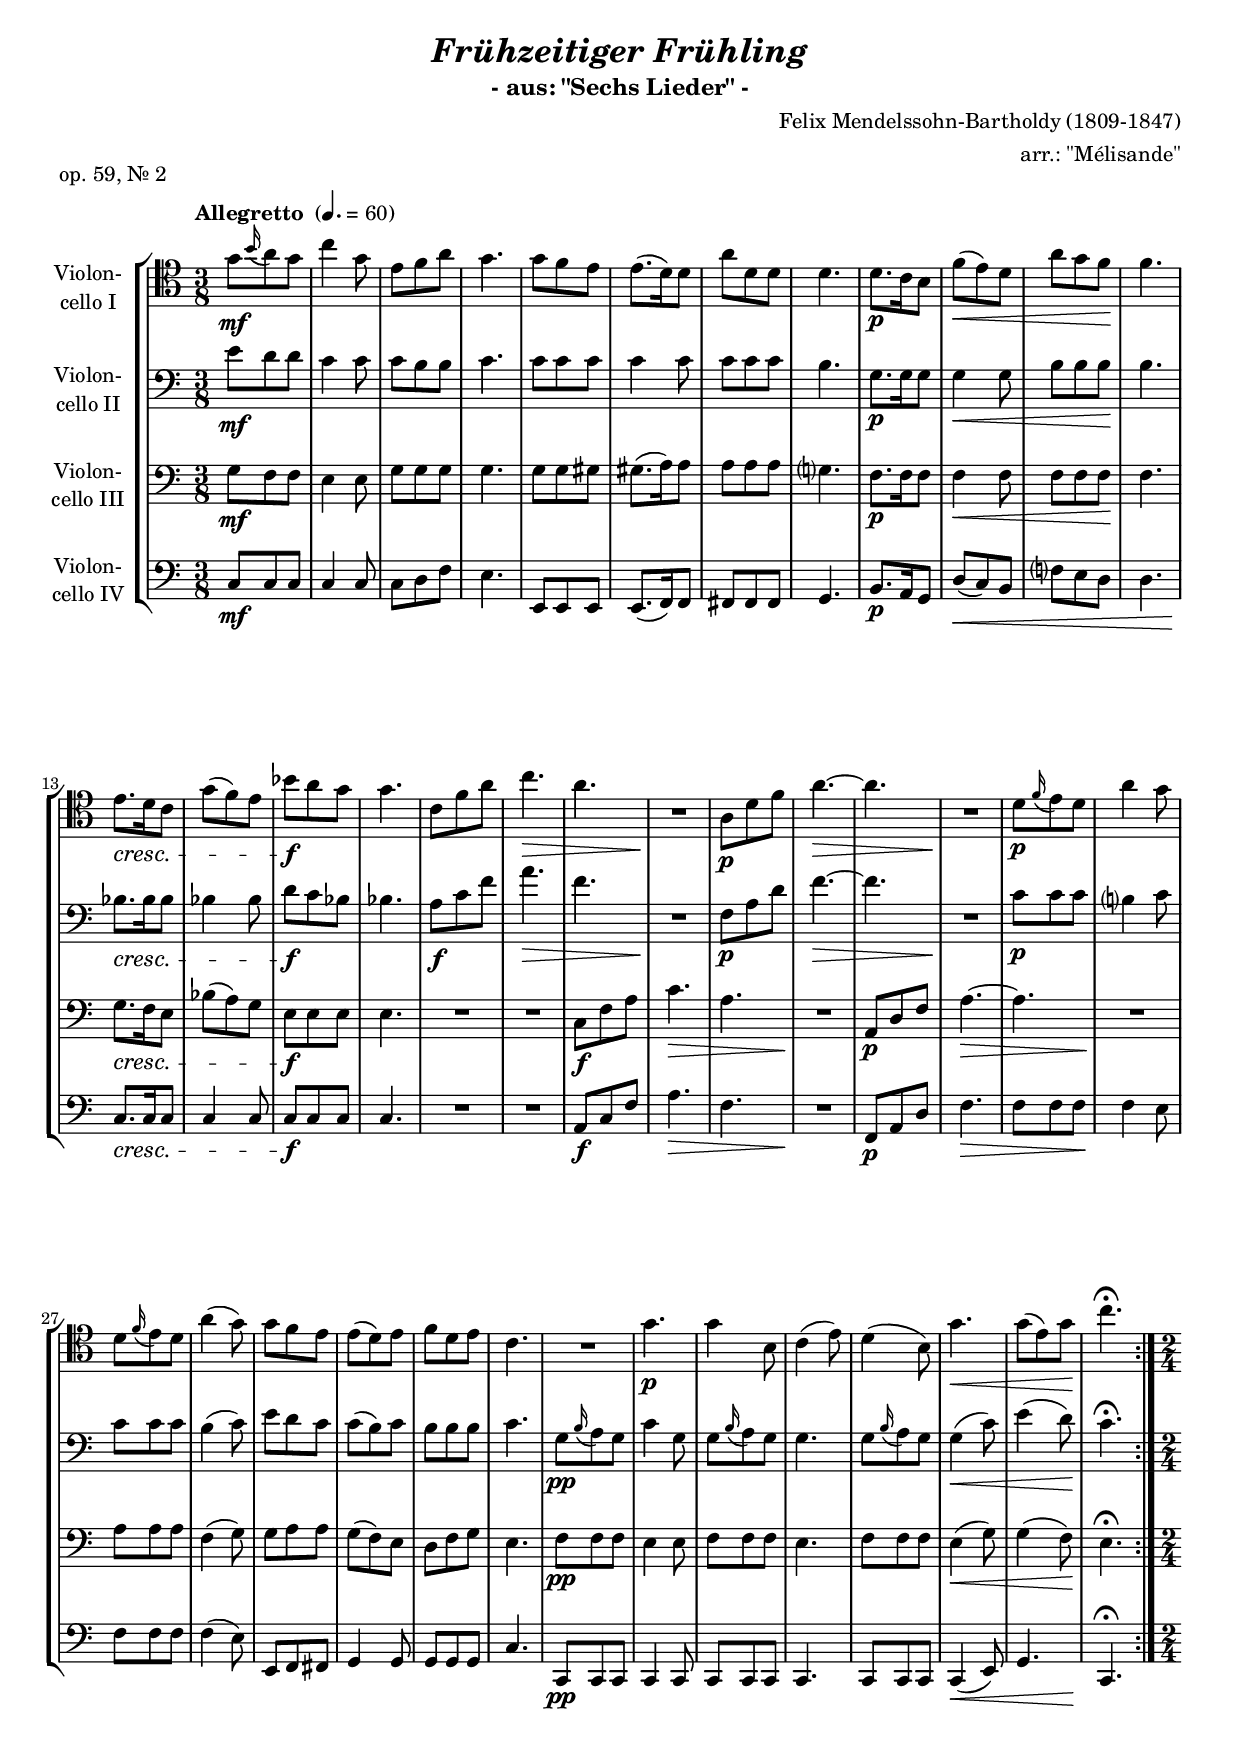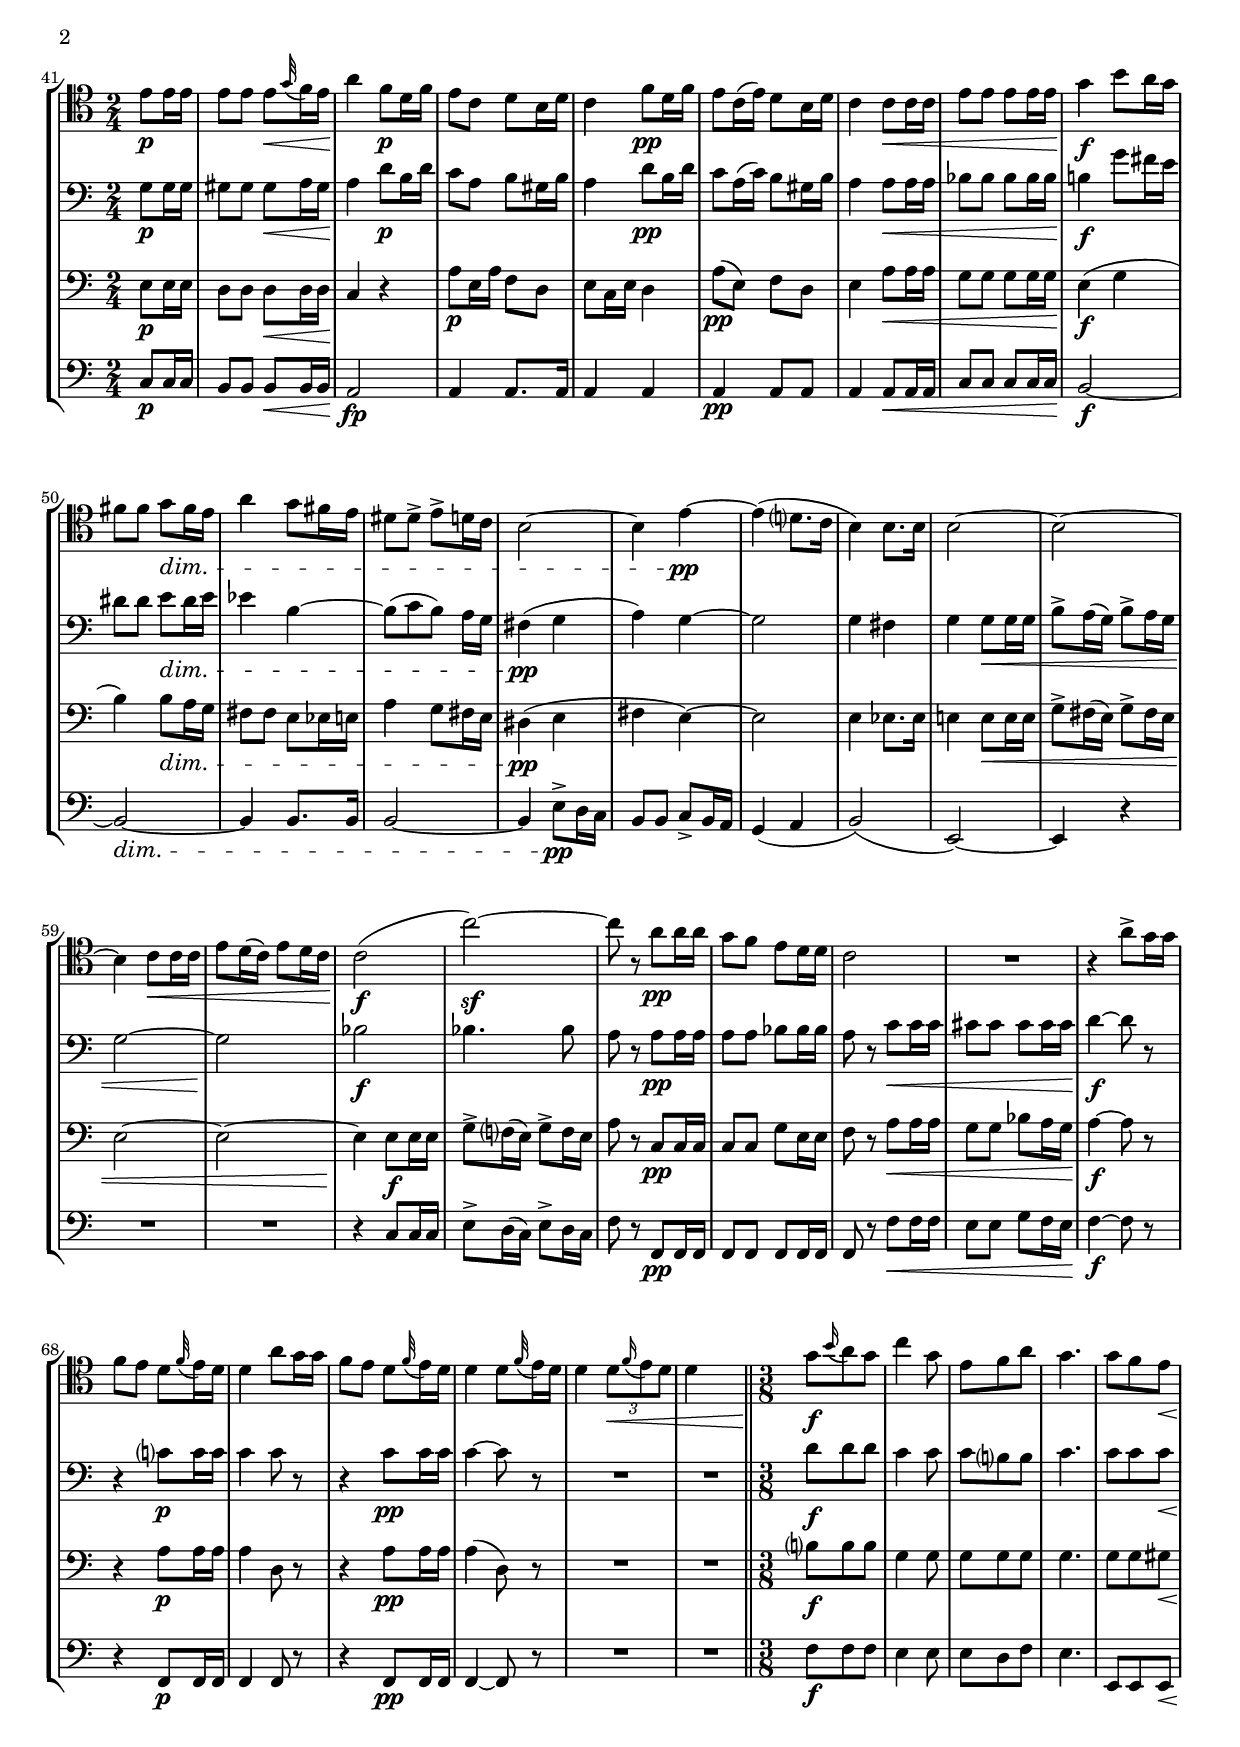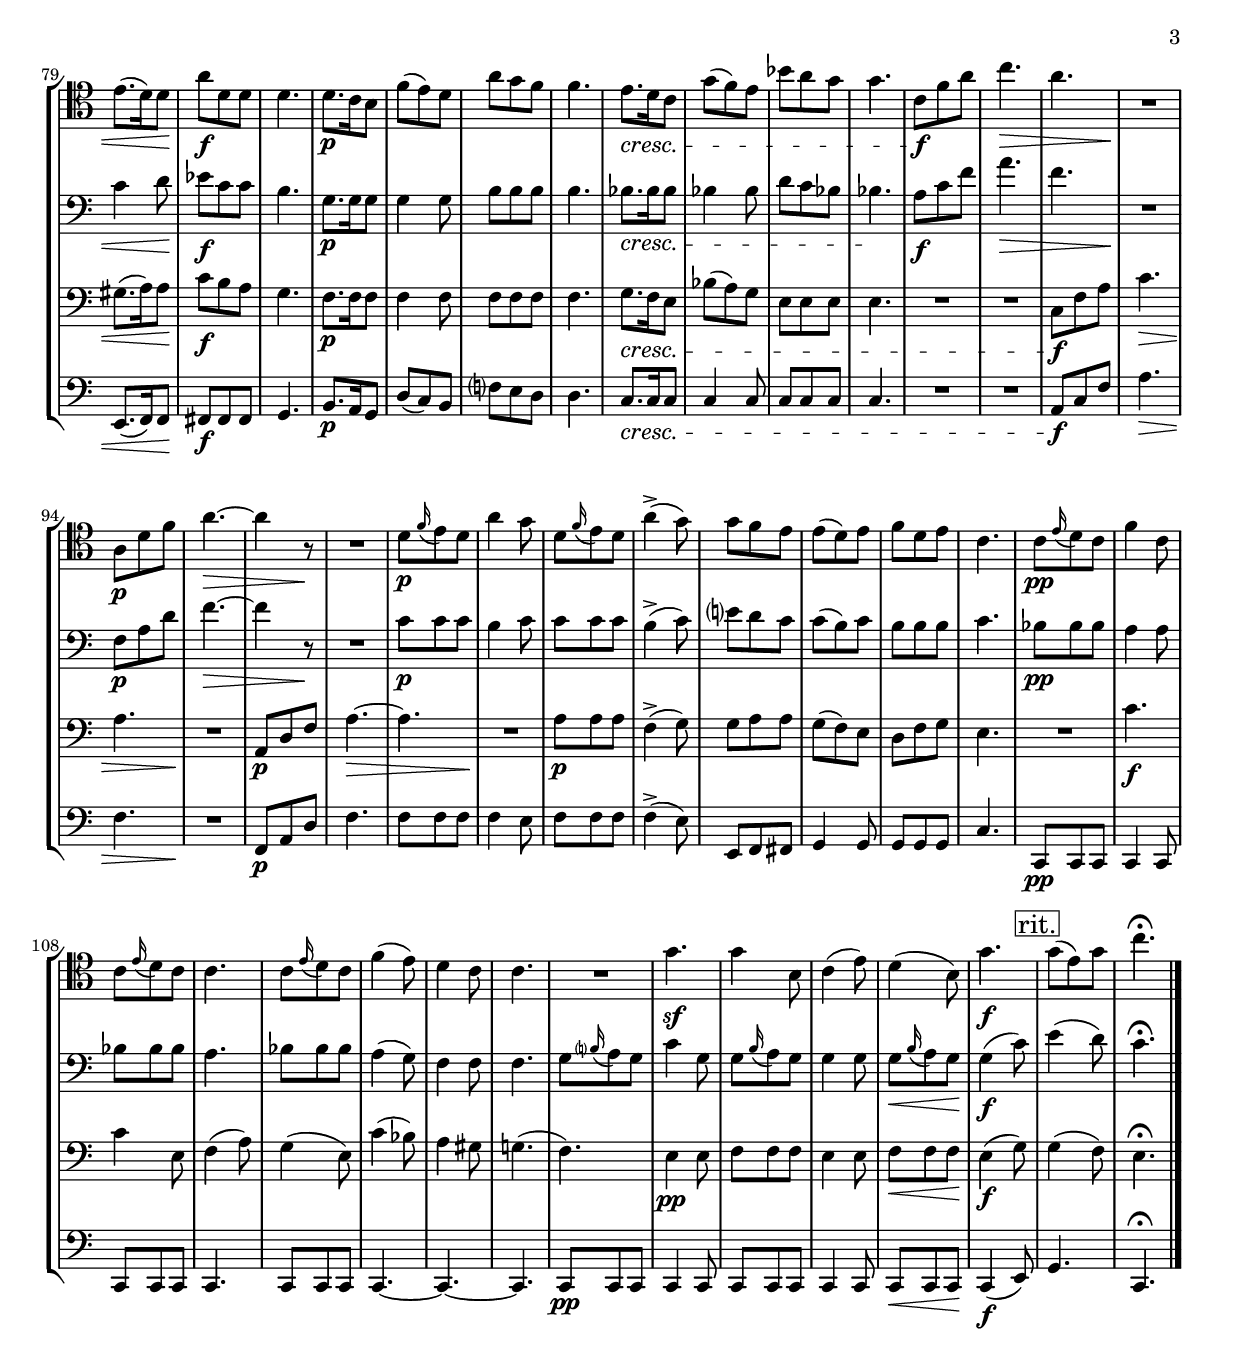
\version "2.18.2"
\include "deutsch.ly"
  
#(set-global-staff-size 18.2)

\header {
  title     = \markup \bold \italic "Frühzeitiger Frühling"
  subtitle  = "- aus: \"Sechs Lieder\" -"
  composer  = "Felix Mendelssohn-Bartholdy (1809-1847)"
  arranger  = "arr.: \"Mélisande\""
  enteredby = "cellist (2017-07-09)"
  piece     = "op. 59, Nr. 2"
}

voiceconsts = {
  \key c \major
  \time 3/8
  \clef "bass"
  \numericTimeSignature
  \compressFullBarRests
  % Set default beaming for all staves
%  \set Timing.beamExceptions = #'()
%  \set Timing.baseMoment     = #(ly:make-moment 1 4)
%  \set Timing.beatStructure  = #'(1 1 1)
  \tempo "Allegretto " 4.=60
}

mist = "string ensemble 1"
miba = "cello"

rit = \mark \markup \box "rit."

va = \relative c'' {
  \voiceconsts
  \clef "tenor"
  
  \repeat volta 2 {
    g8\mf \appoggiatura h16 a8 g
    c4 g8
    e f a
    g4.
    g8 f e
    e8.( d16) d8

    a' d, d
    d4.
    d8.\p c16 h8
    f'(\< e) d
    a' g f\!
    f4.
    e8.\cresc d16 c8

    g'( f) e
    b'\f a g
    g4.
    c,8 f a
    c4.\>
    a
    R\!
    a,8\p d f
    a4.~\>
    a

    R\!
    d,8\p \appoggiatura f16 e8 d
    a'4 g8
    d \appoggiatura f16 e8 d
    a'4( g8)
    g f e
    e( d) e

    f  d e
    c4.
    R
    g'\p
    g4 h,8
    c4( e8)
    d4( h8)
    g'4.\< g8( e) g\!
    c4.\fermata
  } \time 2/4 \partial 4

  e,8\p e16 e
  e8 e e\< \appoggiatura g32 f16 e\!
  a4 f8\p d16 f
  e8 c d h16 d

  c4 f8\pp d16 f
  e8 c16( e) d8 h16 d
  c4 c8\< c16 c
  e8 e e e16 e\!

  g4\f h8 a16 g
  fis8 fis g\dim fis16 e
  a4 g8 fis16 e
  dis8 dis-> e-> d16 c
  h2~

  h4 e~\pp
  e( d?8. c16
  h4) h8. h16
  h2~
  h~
  h4 c8\< c16 c
  e8 d16( c) e8 d16 c\!
  c2(\f

  c')~\sf
  c8 r a\pp a16 a
  g8 f e d16 d
  c2
  R
  r4 a'8-> g16 g

  f8 e d \appoggiatura f32 e16 d
  d4 a'8 g16 g
  f8 e d \appoggiatura f32 e16 d
  d4 d8  \appoggiatura f32 e16 d

  d4 \tuplet 3/2 4 { d8\< \appoggiatura f16 e8 d }
  d4 s \bar "||" \time 3/8
  g8\f \appoggiatura h16 a8 g
  c4 g8
  e f a
  g4.

  g8 f e\<
  e8.( d16) d8\!
  a'\f d, d
  d4.
  d8.\p c16 h8
  f'( e) d
  a' g f
  f4.

  e8.\cresc d16 c8
  g'( f) e
  b' a g
  g4.
  c,8\f f a
  c4.\>
  a
  R\!

  a,8\p d f
  a4.-~\>
  a4 r8\!
  R4.
  d,8\p \appoggiatura f16 e8 d
  a'4 g8
  d \appoggiatura f16 e8 d
  a'4(-> g8)
  g f e

  e( d) e
  f d e
  c4.
  c8\pp \appoggiatura e16 d8 c
  f4 c8
  c \appoggiatura e16 d8 c
  c4.

  c8 \appoggiatura e16 d8 c
  f4( e8)
  d4 c8
  c4.
  R
  g'\sf
  g4 h,8
  c4( e8)
  d4( h8)
  g'4.\f \rit

  g8( e) g
  c4.\fermata \bar "|."
}

vb = \relative c' {
  \voiceconsts
  
  \repeat volta 2 {
    e8\mf d d
    c4 c8
    c h h
    c4.
    c8 c c
    c4 c8

    c c c
    h4.
    g8.\p g16 g8
    g4\< g8
    h h h\!
    h4.
    b8.\cresc b16 b8

    b4 b8
    d\f c b
    b4.
    a8\f c f
    a4.\>
    f
    R\!
    f,8\p a d
    f4.~\>
    f

    R\!
    c8\p c c
    h?4 c8
    c c c
    h4( c8)
    e d c
    c( h) c

    h h h
    c4.
    g8\pp \appoggiatura h16 a8 g
    c4 g8
    g \appoggiatura h16 a8 g
    g4.
    g8 \appoggiatura h16 a8 g

    g4(\< c8)
    e4( d8)\!
    c4.\fermata
  } \time 2/4 \partial 4
  g8\p g16 g
  gis8 gis gis\< a16 gis\!
  a4 d8\p h16 d

  c8 a h gis16 h
  a4 d8\pp h16 d
  c8 a16( c) h8 gis16 h
  a4 a8\< a16 a

  b8 b b b16 b\!
  h!4\f g'8 fis16 e
  dis8 dis e\dim dis16 e
  es4 h~
  h8[( c h)] a16 g

  fis4(\pp g
  a) g~
  g2
  g4 fis
  g g8\< g16 g
  h8-> a16( g) h8-> a16 g
  g2~
  g\!

  b\f
  b4. b8
  a r a\pp a16 a
  a8 a b b16 b
  a8 r c\< c16 c

  cis8 cis cis cis16 cis\!
  d4~\f d8 r
  r4 c?8\p c16 c
  c4 c8 r
  r4 c8\pp c16 c
  c4~ c8 r

  R2*2 \bar "||" \time 3/8
  d8\f d d
  c4 c8
  c h? h
  c4.
  c8 c c\<
  c4 d8\!
  es\f c c

  h4.
  g8.\p g16 g8
  g4 g8
  h h h
  h4.
  b8.\cresc b16 b8
  b4 b8
  d c b

  b4.\!
  a8\f c f
  a4.\>
  f
  R\!
  f,8\p a d
  f4.~\>
  f4 r8\!
  R4.
  c8\p c c

  h4 c8
  c c c
  h4(-> c8)
  e? d c
  c( h) c
  h h h
  c4.

  b8\pp b b
  a4 a8
  b b b
  a4. b8 b b
  a4( g8)
  f4 f8
  f4.

  g8 \appoggiatura h?16 a8 g
  c4 g8
  g \appoggiatura h16 a8 g
  g4 g8
  g\< \appoggiatura h16 a8 g\!
  g4(\f c8) \rit
  e4( d8)
  c4.\fermata \bar "|."
}

vc = \relative c' {
  \voiceconsts
  
  \repeat volta 2 {
    g8\mf f f
    e4 e8
    g g g
    g4.
    g8 g gis
    gis8.( a16) a8

    a a a
    g?4.
    f8.\p f16 f8
    f4\< f8
    f f f\!
    f4.
    g8.\cresc f16 e8

    b'( a) g
    e\f e e
    e4.
    R4.*2
    c8\f f a
    c4.\>
    a
    R\!
    a,8\p d f

    a4.~\>
    a
    R\!
    a8 a a
    f4( g8)
    g a a
    g( f) e
    d f g
    e4.

    f8\pp f f
    e4 e8
    f f f
    e4.
    f8 f f
    e4(\< g8)
    g4( f8)\!
    e4.\fermata
  } \time 2/4 \partial 4
  
  e8\p e16 e
  d8 d d\< d16 d\!
  c4 r
  a'8\p e16 a f8 d
  e c16 e d4

  a'8(\pp e) f d
  e4 a8\< a16 a
  g8 g g g16 g\!
  e4(\f g
  h) h8\dim a16 g

  fis8 fis e es16 e
  a4 g8 fis16 e
  dis4(\pp e
  fis e)~
  e2
  e4 es8. es16

  e!4 e8\< e16 e
  g8-> fis16( e) g8-> fis16 e
  e2~
  e~
  e4\! e8\f e16 e

  g8-> f?16( e) g8-> f16 e
  a8 r c,\pp c16 c
  c8 c g' e16 e
  f8 r a\< a16 a

  g8 g b a16 g\!
  a4~\f a8 r
  r4 a8\p a16 a
  a4 d,8 r
  r4 a'8\pp a16 a
  a4( d,8) r

  R2*2 \bar "||" \time 3/8
  h'?8\f h h
  g4 g8
  g g g
  g4.
  g8 g gis\<
  gis8.( a16) a8\!
  c\f h a

  g4.
  f8.\p f16 f8
  f4 f8
  f f f
  f4.
  g8.\cresc f16 e8
  b'( a) g
  e e e

  e4.
  R4.*2
  c8\f f a
  c4.\>
  a
  R\!
  a,8\p d f
  a4.~\>
  a
  R\!

  a8\p a a
  f4(-> g8)
  g a a
  g( f) e
  d f g
  e4.
  R
  c'\f
  c4 e,8

  f4( a8)
  g4( e8)
  c'4( b8)
  a4 gis8
  g!4.(
  f)
  e4\pp e8
  f f f

  e4 e8
  f\< f f\!
  e4(\f g8) \rit
  g4( f8)
  e4.\fermata \bar "|."
}

vd = \relative c {
  \voiceconsts
  
  \repeat volta 2 {
    c8\mf c c
    c4 c8
    c d f
    e4.
    e,8 e e
    e8.( f16) f8

    fis fis fis
    g4.
    h8.\p a16 g8
    d'(\< c) h
    f'? e d
    d4.
    c8.\cresc c16 c8

    c4 c8
    c\f c c
    c4.
    R4.*2
    a8\f c f
    a4.\>
    f
    R\!
    f,8\p a d

    f4.\>
    f8 f f\!
    f4 e8
    f f f
    f4( e8)
    e, f fis
    g4 g8

    g g g
    c4.
    c,8\pp c c
    c4 c8
    c c c
    c4.
    c8 c c

    c4(\< e8)
    g4.
    c,\!\fermata
  } \time 2/4 \partial 4

  c'8\p c16 c
  h8 h h\< h16 h\!
  a2\fp
  a4 a8. a16

  a4 a
  a\pp a8 a
  a4 a8\< a16 a
  c8 c c c16 c\!
  h2~\f
  h~\dim
  h4 h8. h16

  h2~
  h4 e8->\pp d16 c
  h8 h c-> h16 a
  g4( a
  h2)(
  e,)~
  e4 r
  R2*2

  r4 c'8 c16 c
  e8-> d16( c) e8-> d16 c
  f8 r f,\pp f16 f
  f8 f f f16 f

  f8 r f'\< f16 f
  e8 e g f16 e\!
  f4~\f f8 r
  r4 f,8\p f16 f
  f4 f8 r

  r4 f8\pp f16 f
  f4~ f8 r
  R2*2 \bar "||" \time 3/8
  f'8\f f f
  e4 e8
  e d f
  e4.

  e,8 e e\<
  e8.( f16) f8\!
  fis\f fis fis
  g4.
  h8.\p a16 g8
  d'( c) h
  f'? e d

  d4.
  c8.\cresc c16 c8
  c4 c8
  c c c
  c4.
  R4.*2
  a8\f c f
  a4.\>
  f

  R\!
  f,8\p a d
  f4.
  f8 f f
  f4 e8
  f f f
  f4(-> e8)
  e, f fis

  g4 g8
  g g g
  c4.
  c,8\pp c c
  c4 c8
  c c c
  c4.

  c8 c c
  c4.~
  c~
  c
  c8\pp c c
  c4 c8
  c c c
  c4 c8

  c\< c c\!
  c4(\f e8) \rit
  g4.
  c,\fermata \bar "|."
}


music = \new StaffGroup <<
      \new Staff {
	\set Staff.midiInstrument = \mist
	\set Staff.instrumentName = \markup \center-column { "Violon-" "cello I" }
	\transpose c c { \va }
      }

      \new Staff {
	\set Staff.midiInstrument = \miba
	\set Staff.instrumentName = \markup \center-column { "Violon-" "cello II" }
	\transpose c c { \vb }
      }

      \new Staff {
	\set Staff.midiInstrument = \miba
	\set Staff.instrumentName = \markup \center-column { "Violon-" "cello III" }
	\transpose c c { \vc }
      }

      \new Staff {
	\set Staff.midiInstrument = \miba
	\set Staff.instrumentName = \markup \center-column { "Violon-" "cello IV" }
	\transpose c c { \vd }
      }
>>

\book {
  \score {
    \music
    \layout {}
  }

  \score {
    \unfoldRepeats \music

    \midi {
      \context {
        \Score
      }
    }
  }
}
